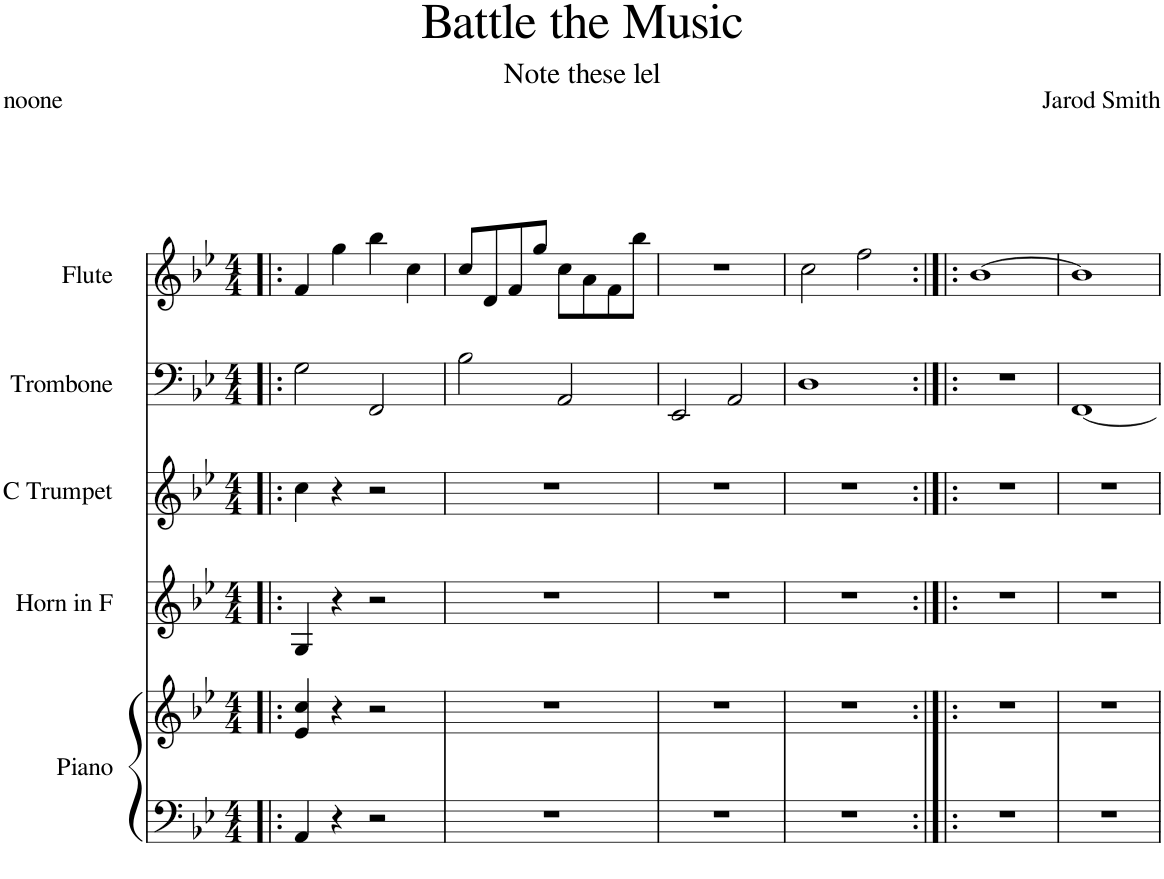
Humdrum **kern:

**kern	**kern	**kern	**kern	**kern	**kern
*part5	*part5	*part4	*part3	*part2	*part1
*staff6	*staff5	*staff4	*staff3	*staff2	*staff1
*I"Piano	*	*I"Horn in F	*I"C Trumpet	*I"Trombone	*I"Flute
*I'Pno.	*	*	*I'C Tpt.	*I'Tbn.	*I'Fl.
*clefF4	*clefG2	*clefG2	*clefG2	*clefF4	*clefG2
*	*	*ITrd4c7	*	*	*
*k[b-e-]	*k[b-e-]	*k[b-e-]	*k[b-e-]	*k[b-e-]	*k[b-e-]
*M4/4	*M4/4	*M4/4	*M4/4	*M4/4	*M4/4
=1!|:	=1!|:	=1!|:	=1!|:	=1!|:	=1!|:
4AA/	4e-/ 4cc/	4G/	4cc\	2G\	4f/
4r	4r	4r	4r	.	4gg\
2r	2r	2r	2r	2FF/	4bb-\
.	.	.	.	.	4cc\
=2	=2	=2	=2	=2	=2
1r	1r	1r	1r	2B-\	8cc/L
.	.	.	.	.	8d/
.	.	.	.	.	8f/
.	.	.	.	.	8gg/J
.	.	.	.	2AA/	8cc\L
.	.	.	.	.	8a\
.	.	.	.	.	8f\
.	.	.	.	.	8bb-\J
=3	=3	=3	=3	=3	=3
1r	1r	1r	1r	2EE-/	1r
.	.	.	.	2AA/	.
=4	=4	=4	=4	=4	=4
1r	1r	1r	1r	1D	2cc\
.	.	.	.	.	2ff\
=5:|!|:	=5:|!|:	=5:|!|:	=5:|!|:	=5:|!|:	=5:|!|:
1r	1r	1r	1r	1r	[1b-
=6	=6	=6	=6	=6	=6
1r	1r	1r	1r	[1FF	1b-]
=	=	=	=	=	=
*-	*-	*-	*-	*-	*-
